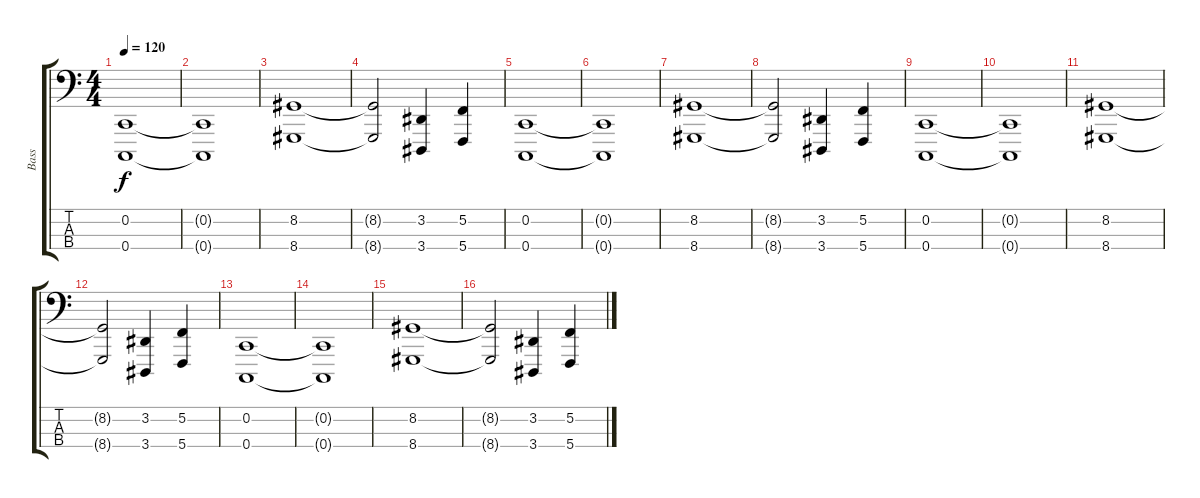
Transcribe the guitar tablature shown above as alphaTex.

\track ("Bass" "Bass") {instrument stringensemble1}
\staff {score tabs}
\tuning (F2 C2 G1 C1) {hide}
\ts (4 4)
\tempo 120
\clef f4
\ks c
(0.2 0.4).1{dy f instrument stringensemble1} |
(0.2{t} 0.4{t}).1 |
(8.2 8.4).1 |
(8.2{t} 8.4{t}).2 (3.2 3.4).4 (5.2 5.4).4 |
(0.2 0.4).1 |
(0.2{t} 0.4{t}).1 |
(8.2 8.4).1 |
(8.2{t} 8.4{t}).2 (3.2 3.4).4 (5.2 5.4).4 |
(0.2 0.4).1 |
(0.2{t} 0.4{t}).1 |
(8.2 8.4).1 |
(8.2{t} 8.4{t}).2 (3.2 3.4).4 (5.2 5.4).4 |
(0.2 0.4).1 |
(0.2{t} 0.4{t}).1 |
(8.2 8.4).1 |
(8.2{t} 8.4{t}).2 (3.2 3.4).4 (5.2 5.4).4
